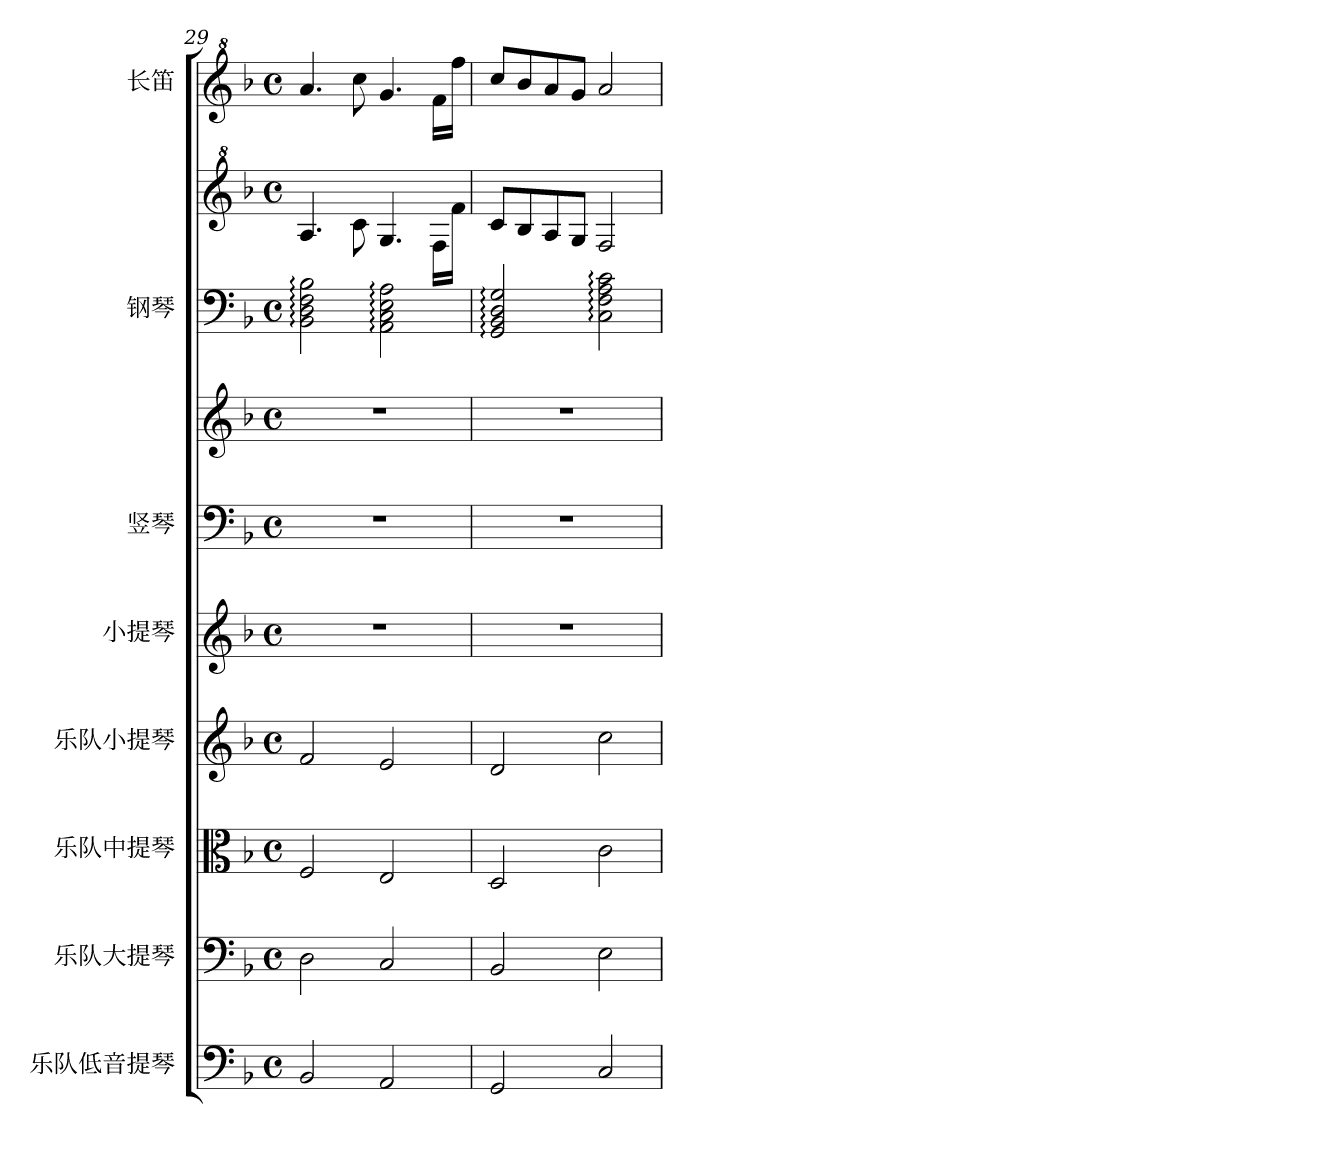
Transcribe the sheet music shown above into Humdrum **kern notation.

**kern	**kern	**kern	**kern	**kern	**kern	**kern	**kern	**kern	**kern
*part8	*part7	*part6	*part5	*part4	*part3	*part3	*part2	*part2	*part1
*staff10	*staff9	*staff8	*staff7	*staff6	*staff5	*staff4	*staff3	*staff2	*staff1
*I"乐队低音提琴	*I"乐队大提琴	*I"乐队中提琴	*I"乐队小提琴	*I"小提琴	*I"竖琴	*	*I"钢琴	*	*I"长笛
*clefF4	*clefF4	*clefC3	*clefG2	*clefG2	*clefF4	*clefG2	*clefF4	*clefG^2	*clefG^2
*ITrd7c12	*	*	*	*	*	*	*	*	*
*k[b-]	*k[b-]	*k[b-]	*k[b-]	*k[b-]	*k[b-]	*k[b-]	*k[b-]	*k[b-]	*k[b-]
*M4/4	*M4/4	*M4/4	*M4/4	*M4/4	*M4/4	*M4/4	*M4/4	*M4/4	*M4/4
*met(c)	*met(c)	*met(c)	*met(c)	*met(c)	*met(c)	*met(c)	*met(c)	*met(c)	*met(c)
=29	=29	=29	=29	=29	=29	=29	=29	=29	=29
2BBB-/	2D\	2F/	2f/	1r	1r	1r	2BB-\: 2D\: 2F\: 2B-\:	4.a/	4.aa/
.	.	.	.	.	.	.	.	8cc\	8ccc\
2AAA/	2C/	2E/	2e/	.	.	.	2AA\: 2C\: 2E\: 2A\:	4.g/	4.gg/
.	.	.	.	.	.	.	.	16f\LL	16ff\LL
.	.	.	.	.	.	.	.	16ff\JJ	16fff\JJ
=30	=30	=30	=30	=30	=30	=30	=30	=30	=30
2GGG/	2BB-/	2D/	2d/	1r	1r	1r	2GG/: 2BB-/: 2D/: 2G/:	8cc/L	8ccc/L
.	.	.	.	.	.	.	.	8b-/	8bb-/
.	.	.	.	.	.	.	.	8a/	8aa/
.	.	.	.	.	.	.	.	8g/J	8gg/J
2CC/	2E\	2c\	2cc\	.	.	.	2C\: 2F\: 2A\: 2c\:	2f/	2aa/
=	=	=	=	=	=	=	=	=	=
*-	*-	*-	*-	*-	*-	*-	*-	*-	*-
